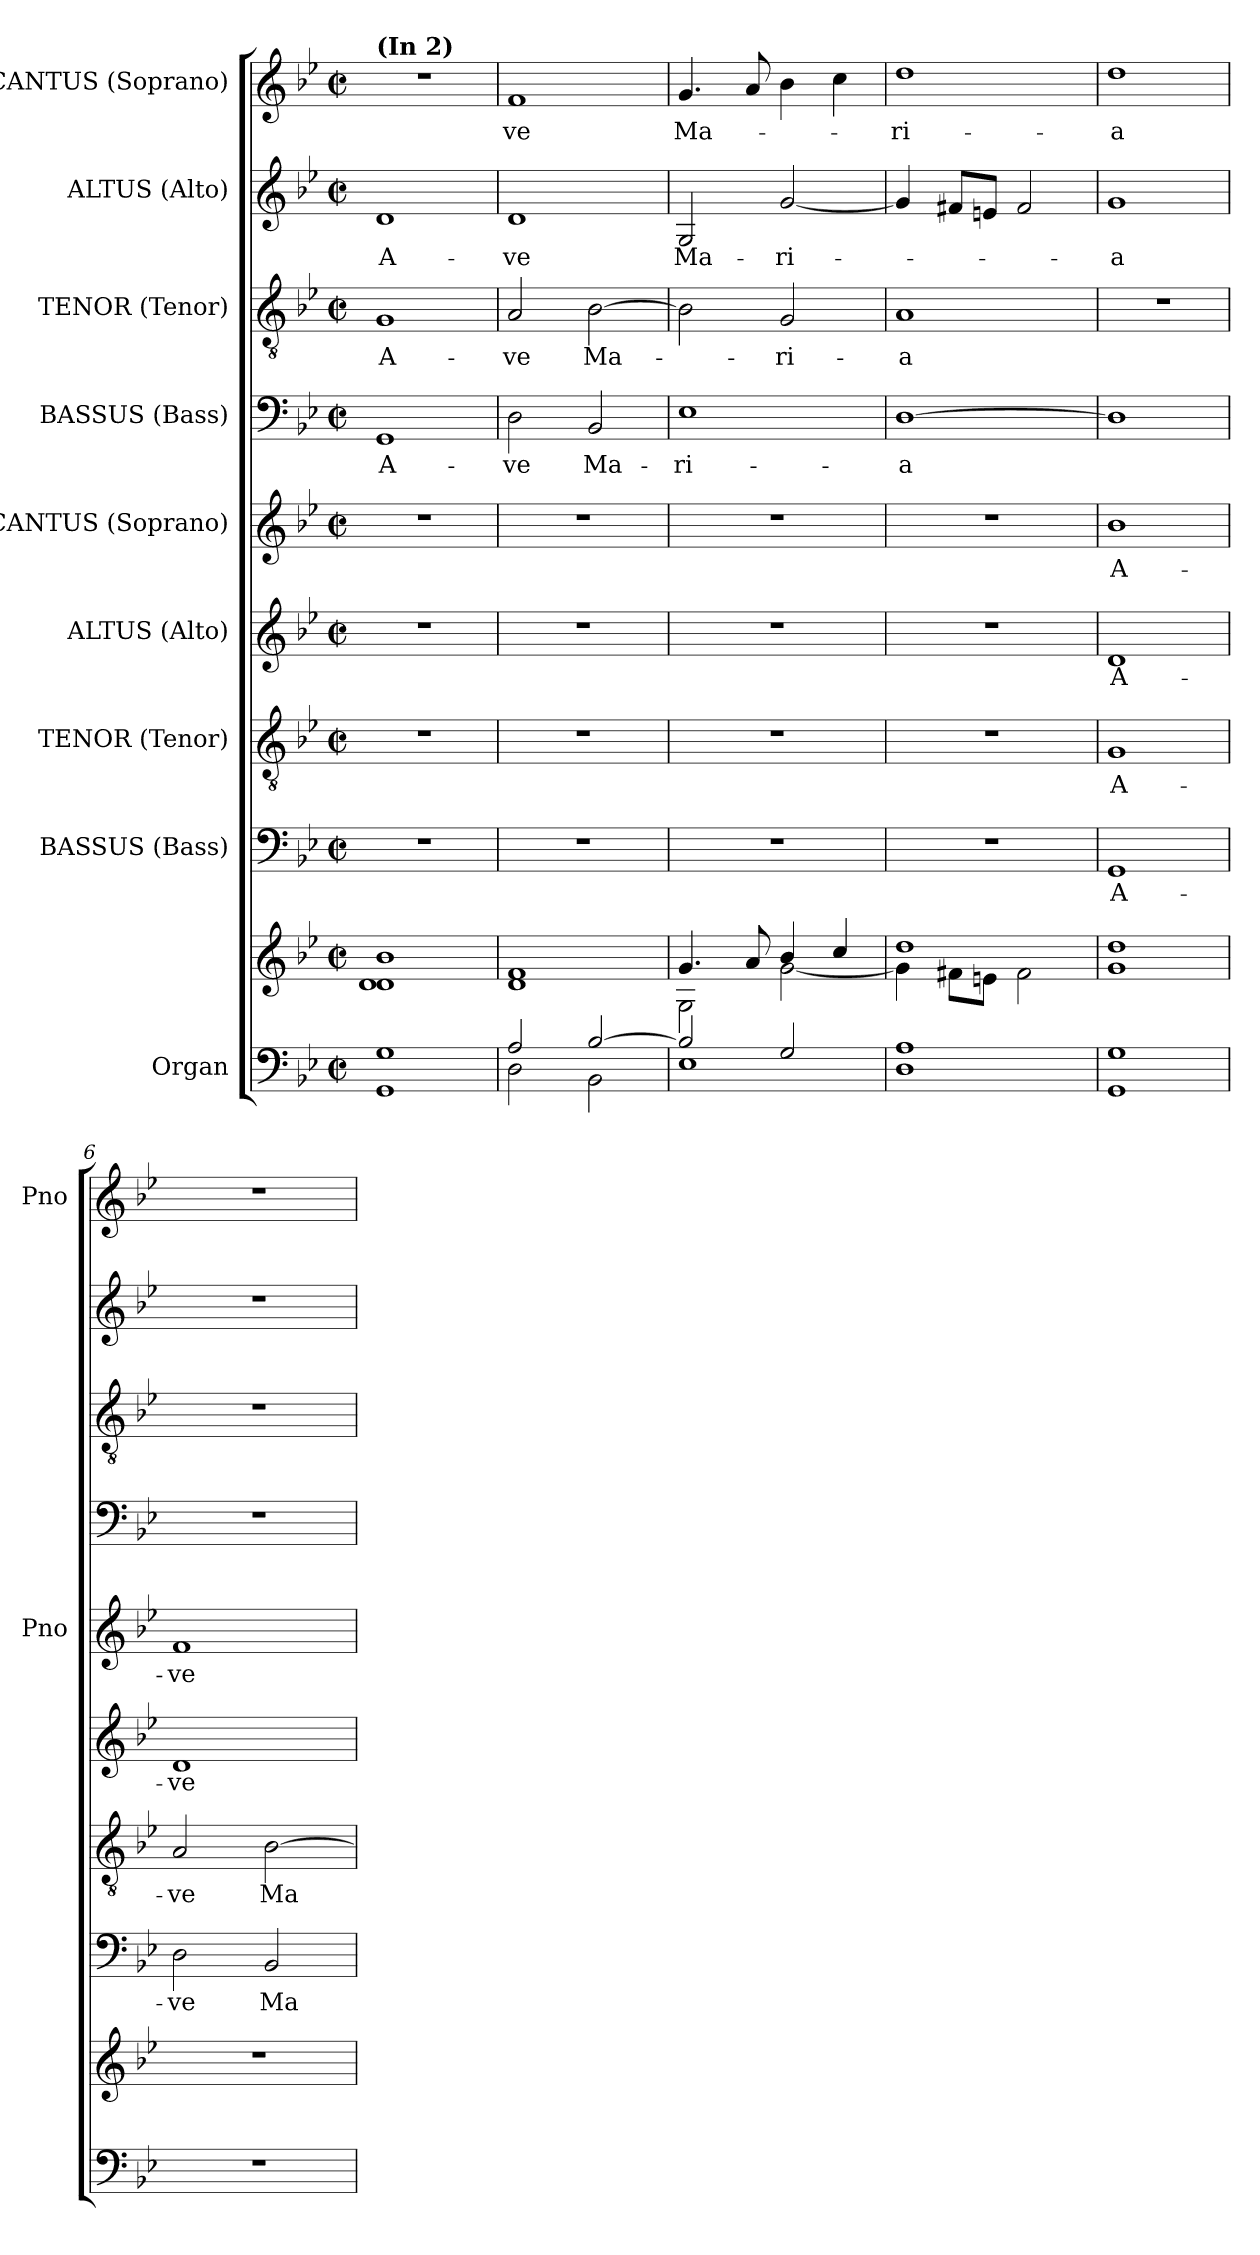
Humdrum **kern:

**kern	**kern	**kern	**text	**kern	**text	**kern	**text	**kern	**text	**kern	**text	**kern	**text	**kern	**text	**kern	**text
*part9	*part9	*part8	*part8	*part7	*part7	*part6	*part6	*part5	*part5	*part4	*part4	*part3	*part3	*part2	*part2	*part1	*part1
*staff10	*staff9	*staff8	*staff8	*staff7	*staff7	*staff6	*staff6	*staff5	*staff5	*staff4	*staff4	*staff3	*staff3	*staff2	*staff2	*staff1	*staff1
*I"Organ	*	*I"BASSUS (Bass)	*	*I"TENOR (Tenor)	*	*I"ALTUS (Alto)	*	*I"CANTUS (Soprano)	*	*I"BASSUS (Bass)	*	*I"TENOR (Tenor)	*	*I"ALTUS (Alto)	*	*I"CANTUS (Soprano)	*
*	*	*	*	*	*	*	*	*I'Pno	*	*	*	*	*	*	*	*I'Pno	*
*clefF4	*clefG2	*clefF4	*	*clefGv2	*	*clefG2	*	*clefG2	*	*clefF4	*	*clefGv2	*	*clefG2	*	*clefG2	*
*k[b-e-]	*k[b-e-]	*k[b-e-]	*	*k[b-e-]	*	*k[b-e-]	*	*k[b-e-]	*	*k[b-e-]	*	*k[b-e-]	*	*k[b-e-]	*	*k[b-e-]	*
*g:	*g:	*g:	*	*g:	*	*g:	*	*g:	*	*g:	*	*g:	*	*g:	*	*g:	*
*M2/2	*M2/2	*M2/2	*	*M2/2	*	*M2/2	*	*M2/2	*	*M2/2	*	*M2/2	*	*M2/2	*	*M2/2	*
*met(c|)	*met(c|)	*met(c|)	*	*met(c|)	*	*met(c|)	*	*met(c|)	*	*met(c|)	*	*met(c|)	*	*met(c|)	*	*met(c|)	*
=1	=1	=1	=1	=1	=1	=1	=1	=1	=1	=1	=1	=1	=1	=1	=1	=1	=1
*^	*^	*	*	*	*	*	*	*	*	*	*	*	*	*	*	*	*
!	!	!	!	!	!	!	!	!	!	!	!	!	!	!	!	!	!	!LO:TX:a:B:t=(In 2)	!
1G	1GG	1d 1b-	1d	1r	.	1r	.	1r	.	1r	.	1GG	A-	1G	A-	1d	A-	1r	.
=2	=2	=2	=2	=2	=2	=2	=2	=2	=2	=2	=2	=2	=2	=2	=2	=2	=2	=2	=2
2A/	2D\	1f	1d	1r	.	1r	.	1r	.	1r	.	2D\	-ve	2A/	-ve	1d	-ve	1f	ve
[>2B-/	2BB-\	.	.	.	.	.	.	.	.	.	.	2BB-/	Ma-	[2B-\	Ma-	.	.	.	.
=3	=3	=3	=3	=3	=3	=3	=3	=3	=3	=3	=3	=3	=3	=3	=3	=3	=3	=3	=3
2B-/]	1E-	4.g/	2G\	1r	.	1r	.	1r	.	1r	.	1E-	-ri-	2B-\]	.	2G/	Ma-	4.g/	Ma-
.	.	8a/	.	.	.	.	.	.	.	.	.	.	.	.	.	.	.	8a/	.
2G/	.	4b-/	[<2g\	.	.	.	.	.	.	.	.	.	.	2G/	-ri-	[2g/	-ri-	4b-\	.
.	.	4cc/	.	.	.	.	.	.	.	.	.	.	.	.	.	.	.	4cc\	.
=4	=4	=4	=4	=4	=4	=4	=4	=4	=4	=4	=4	=4	=4	=4	=4	=4	=4	=4	=4
1A	1D	1dd	4g\]	1r	.	1r	.	1r	.	1r	.	[1D	-a	1A	-a	4g/]	.	1dd	-ri-
.	.	.	8f#X\L	.	.	.	.	.	.	.	.	.	.	.	.	8f#X/L	.	.	.
.	.	.	8en\J	.	.	.	.	.	.	.	.	.	.	.	.	8en/J	.	.	.
.	.	.	2f#\	.	.	.	.	.	.	.	.	.	.	.	.	2f#/	.	.	.
=5	=5	=5	=5	=5	=5	=5	=5	=5	=5	=5	=5	=5	=5	=5	=5	=5	=5	=5	=5
1G	1GG	1dd	1g	1GG	A-	1G	A-	1d	A-	1b-	A-	1D]	.	1r	.	1g	-a	1dd	-a
*v	*v	*	*	*	*	*	*	*	*	*	*	*	*	*	*	*	*	*	*
*	*v	*v	*	*	*	*	*	*	*	*	*	*	*	*	*	*	*	*
=6	=6	=6	=6	=6	=6	=6	=6	=6	=6	=6	=6	=6	=6	=6	=6	=6	=6
1r	1r	2D\	-ve	2A/	-ve	1d	-ve	1f	-ve	1r	.	1r	.	1r	.	1r	.
.	.	2BB-/	Ma-	[2B-\	Ma-	.	.	.	.	.	.	.	.	.	.	.	.
=	=	=	=	=	=	=	=	=	=	=	=	=	=	=	=	=	=
*-	*-	*-	*-	*-	*-	*-	*-	*-	*-	*-	*-	*-	*-	*-	*-	*-	*-
